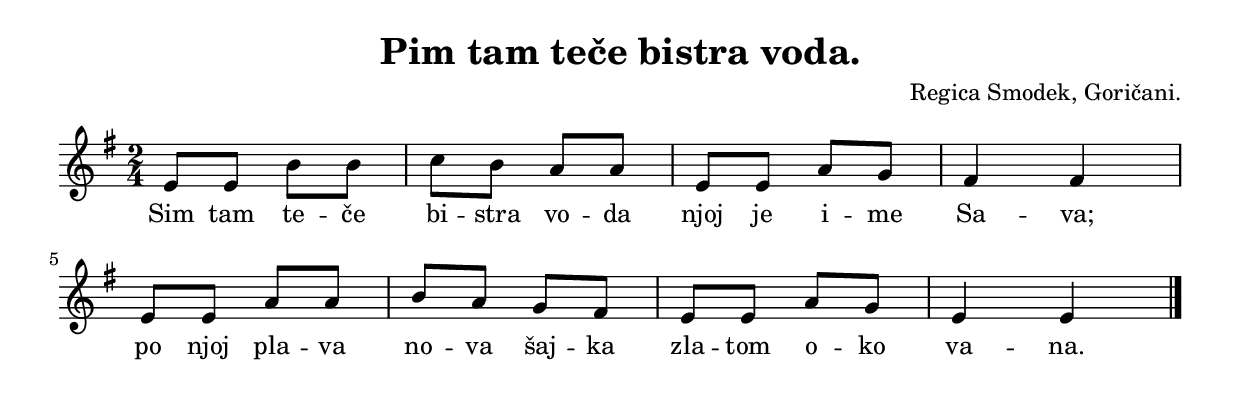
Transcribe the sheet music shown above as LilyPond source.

\version "2.24.1"
\include "deutsch.ly"

\header {
  title = "Pim tam teče bistra voda."
  %subtitle = "II."
  composer = "Regica Smodek, Goričani."
}

\paper {
  #(set-paper-size "a4")
  indent = 0
  top-margin = 10
  markup-system-spacing = #'((basic-distance . 0.1) (padding . 2))
  system-system-spacing = #'((basic-distance . 0.1) (padding . 4))
  %annotate-spacing = ##t
}

global = {
  \key g \major
  \numericTimeSignature
  \time 2/4
}

chordNames = \chordmode {
  \global
  % Chords follow here.
  
}

melody = \relative c' {
  \global
  % Music follows here.
  e8 e h' h |
  c8 h a a |
  e8 e a g |
  fis4 fis | \break
  e8 e a a |
  h8 a g fis |
  e8 e a g |
  e4 e |
  \bar "|."
}

verse = \lyricmode {
  % Lyrics follow here.
  Sim tam te -- če bi -- stra vo -- da
  njoj je i -- me Sa -- va;
  po njoj pla -- va no -- va šaj -- ka
  zla -- tom o -- ko va -- na.
}

\score {
  <<
    \new ChordNames \chordNames
    \new Staff { \melody }
    \addlyrics { \verse }
  >>
  \layout { }
}